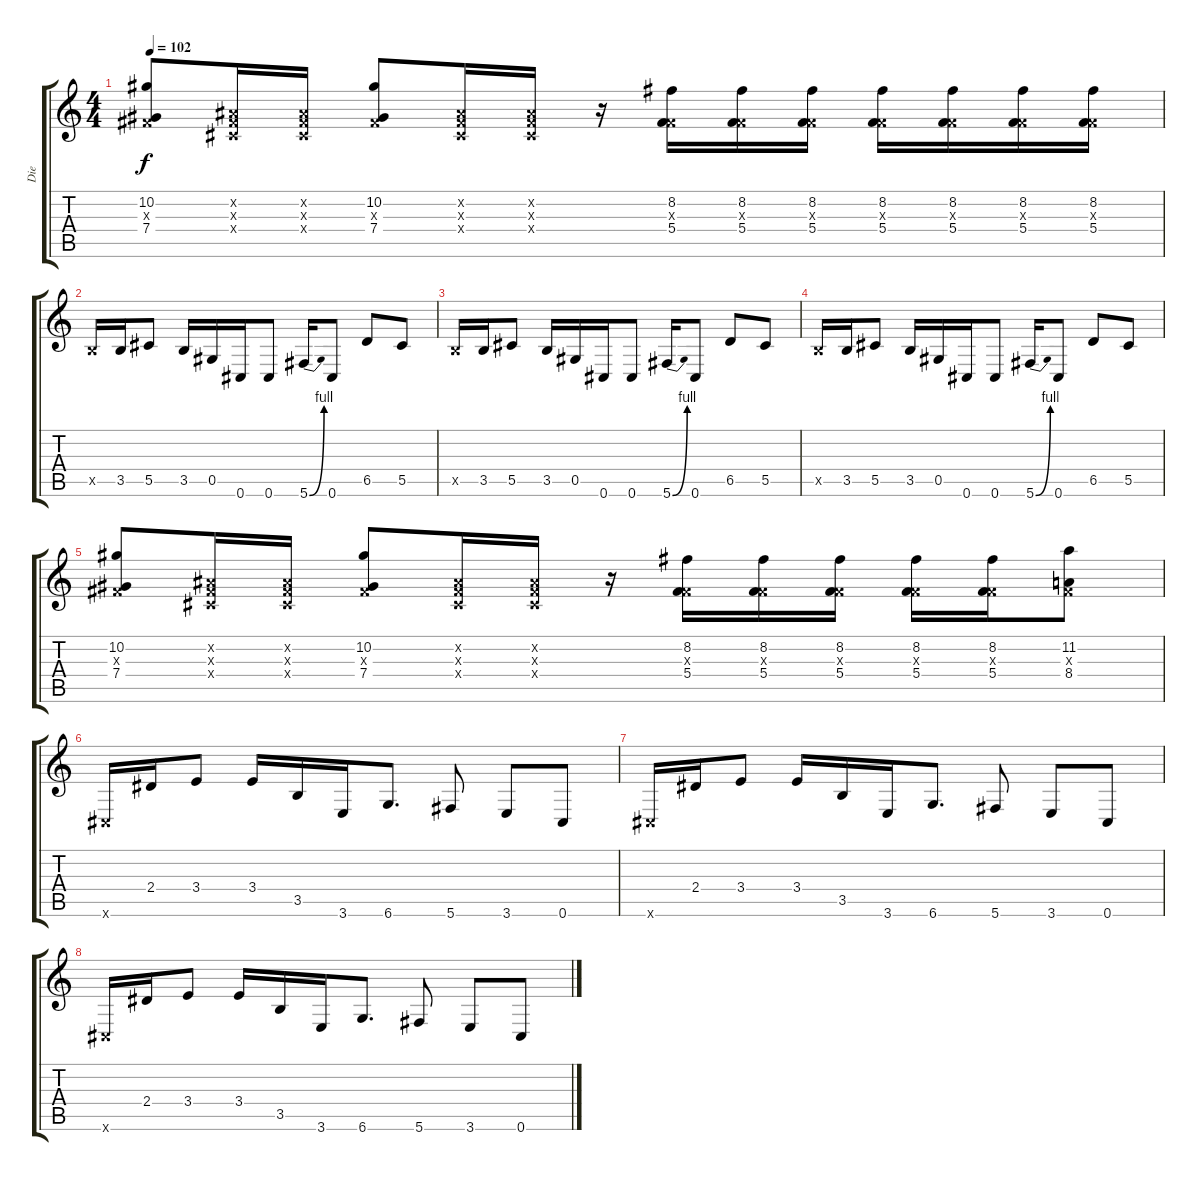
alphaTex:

\track ("Die" "Die") {instrument distortionguitar}
\staff {score tabs}
\tuning (Eb4 Bb3 Gb3 Db3 Ab2 Db2) {hide}
\ts (4 4)
\tempo 102
\clef g2
\ks c
(10.2 0.3{x} 7.4).8{dy f} (0.2{x} 0.3{x} 0.4{x}).16 (0.2{x} 0.3{x} 0.4{x}).16 (10.2 0.3{x} 7.4).8 (0.2{x} 0.3{x} 0.4{x}).16 (0.2{x} 0.3{x} 0.4{x}).16 r.16 (8.2 0.3{x} 5.4).16 (8.2 0.3{x} 5.4).16 (8.2 0.3{x} 5.4).16 (8.2 0.3{x} 5.4).16 (8.2 0.3{x} 5.4).16 (8.2 0.3{x} 5.4).16 (8.2 0.3{x} 5.4).16 |
3.5{x}.16 3.5.16 5.5.8 3.5.16 0.5.16 0.6.16 0.6.8 5.6{be (bend 0 0 60 4)}.16 0.6.8 6.5.8 5.5.8 |
3.5{x}.16 3.5.16 5.5.8 3.5.16 0.5.16 0.6.16 0.6.8 5.6{be (bend 0 0 60 4)}.16 0.6.8 6.5.8 5.5.8 |
3.5{x}.16 3.5.16 5.5.8 3.5.16 0.5.16 0.6.16 0.6.8 5.6{be (bend 0 0 60 4)}.16 0.6.8 6.5.8 5.5.8 |
(10.2 0.3{x} 7.4).8 (0.2{x} 0.3{x} 0.4{x}).16 (0.2{x} 0.3{x} 0.4{x}).16 (10.2 0.3{x} 7.4).8 (0.2{x} 0.3{x} 0.4{x}).16 (0.2{x} 0.3{x} 0.4{x}).16 r.16 (8.2 0.3{x} 5.4).16 (8.2 0.3{x} 5.4).16 (8.2 0.3{x} 5.4).16 (8.2 0.3{x} 5.4).16 (8.2 0.3{x} 5.4).16 (11.2 0.3{x} 8.4).8 |
0.6{x}.16 2.4.16 3.4.8 3.4.16 3.5.16 3.6.16 6.6.8{d} 5.6.8 3.6.8 0.6.8 |
0.6{x}.16 2.4.16 3.4.8 3.4.16 3.5.16 3.6.16 6.6.8{d} 5.6.8 3.6.8 0.6.8 |
0.6{x}.16 2.4.16 3.4.8 3.4.16 3.5.16 3.6.16 6.6.8{d} 5.6.8 3.6.8 0.6.8
